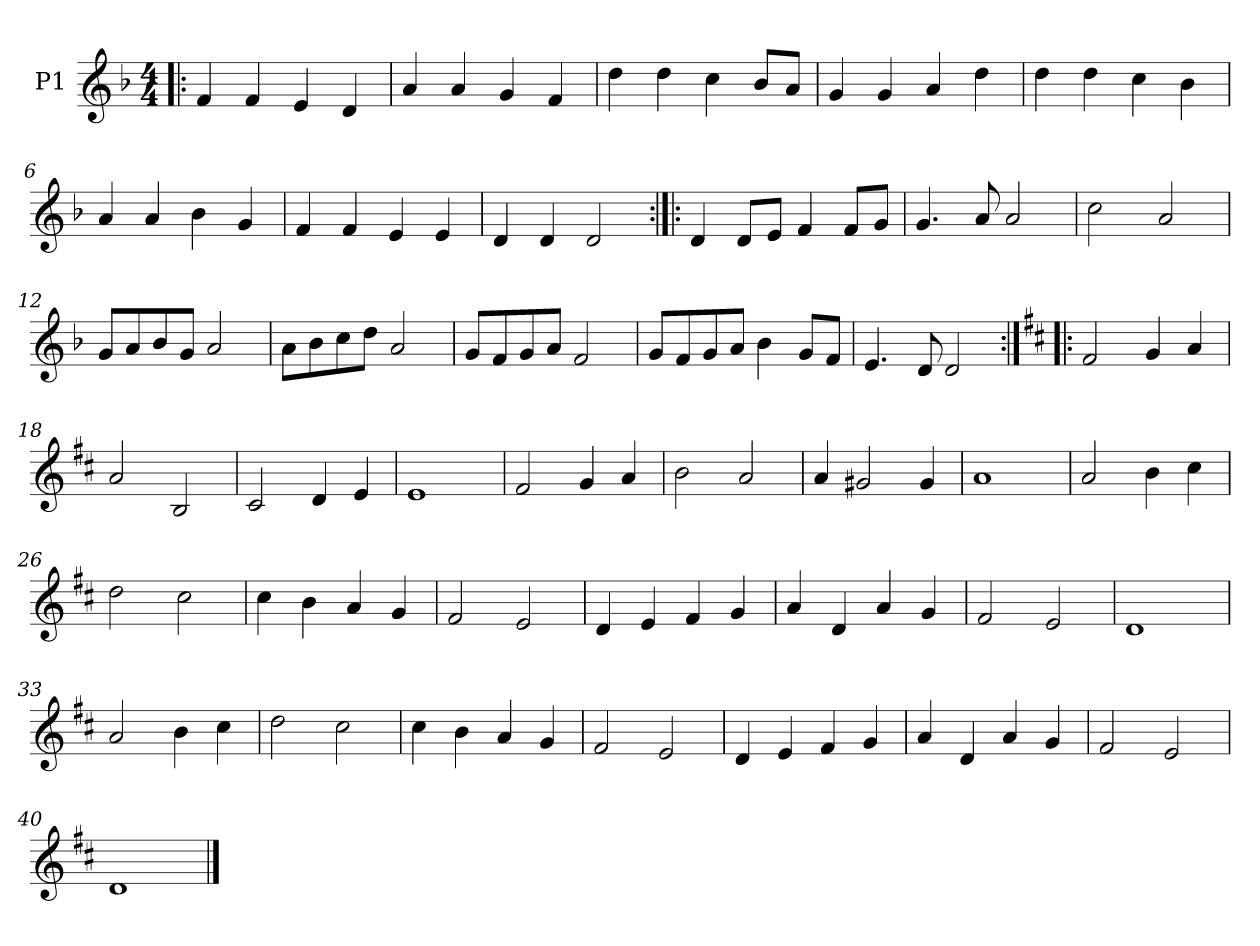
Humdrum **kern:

**kern
*part1
*staff1
*I"P1
!!LO:PB:g=z
*clefG2
*k[b-]
*d:
*M4/4
=1!|:
4fi/
4fi/
4ei/
4di/
=2
4ai/
4ai/
4gi/
4fi/
=3
4ddi\
4ddi\
4cci\
8b-i/L
8ai/J
=4
4gi/
4gi/
4ai/
4ddi\
!!LO:LB:g=z
=5
4ddi\
4ddi\
4cci\
4b-i\
=6
4ai/
4ai/
4b-i\
4gi/
=7
4fi/
4fi/
4ei/
4ei/
=8
4di/
4di/
2di/
!!LO:LB:g=z
=9:|!|:
4di/
8di/L
8ei/J
4fi/
8fi/L
8gi/J
=10
4.gi/
8ai/
2ai/
=11
2cci\
2ai/
=12
8gi/L
8ai/
8b-i/
8gi/J
2ai/
!!LO:LB:g=z
=13
8ai\L
8b-i\
8cci\
8ddi\J
2ai/
=14
8gi/L
8fi/
8gi/
8ai/J
2fi/
=15
8gi/L
8fi/
8gi/
8ai/J
4b-i\
8gi/L
8fi/J
=16
4.ei/
8di/
2di/
!!LO:LB:g=z
=17:|!|:
*k[f#c#]
*D:
2f#i/
4gi/
4ai/
=18
2ai/
2Bi/
=19
2c#i/
4di/
4ei/
=20
1ei
!!LO:LB:g=z
=21
2f#i/
4gi/
4ai/
=22
2bi\
2ai/
=23
4ai/
2g#Xi/
4g#i/
=24
1ai
!!LO:LB:g=z
=25
2ai/
4bi\
4cc#i\
=26
2ddi\
2cc#i\
=27
4cc#i\
4bi\
4ai/
4gi/
=28
2f#i/
2ei/
!!LO:LB:g=z
=29
4di/
4ei/
4f#i/
4gi/
=30
4ai/
4di/
4ai/
4gi/
=31
2f#i/
2ei/
=32
1di
!!LO:LB:g=z
=33
2ai/
4bi\
4cc#i\
=34
2ddi\
2cc#i\
=35
4cc#i\
4bi\
4ai/
4gi/
=36
2f#i/
2ei/
!!LO:LB:g=z
=37
4di/
4ei/
4f#i/
4gi/
=38
4ai/
4di/
4ai/
4gi/
=39
2f#i/
2ei/
=40
1di
==
*-
